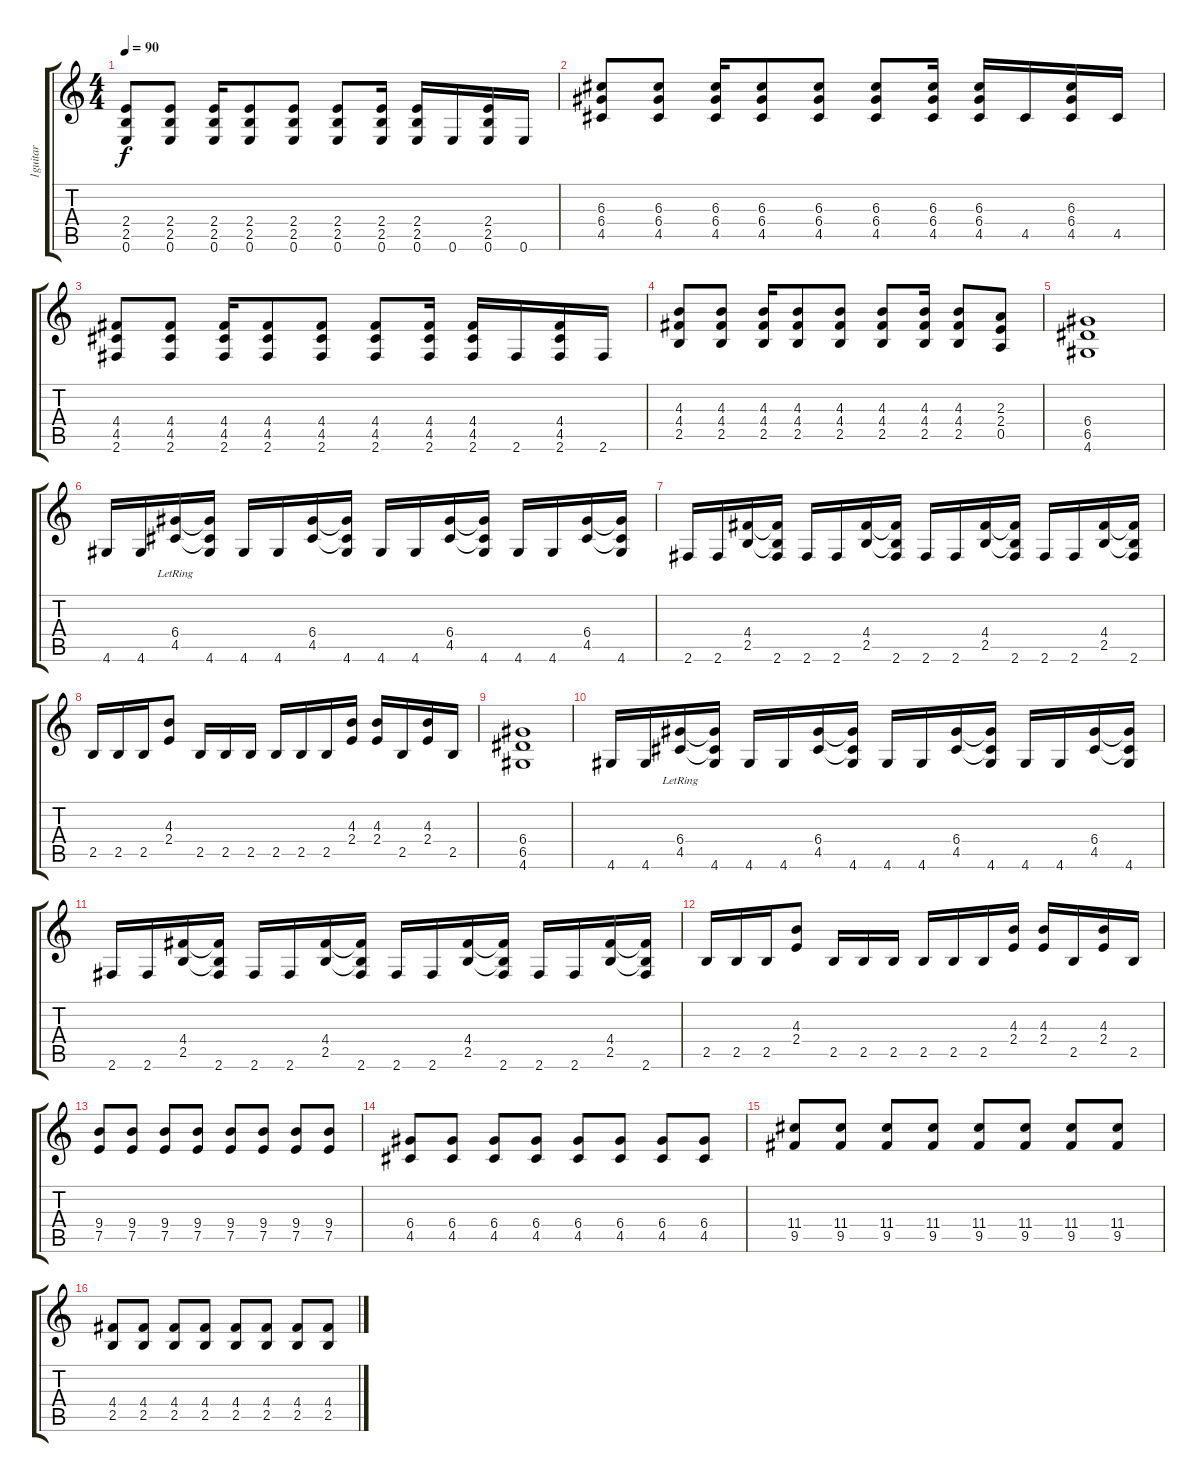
\track ("1guitar" "1guitar") {instrument distortionguitar}
\staff {score tabs}
\tuning (E4 B3 G3 D3 A2 E2) {hide}
\ts (4 4)
\tempo 90
\clef g2
\ks c
(2.4 2.5 0.6).8{dy f} (2.4 2.5 0.6).8 (2.4 2.5 0.6).16 (2.4 2.5 0.6).8 (2.4 2.5 0.6).8 (2.4 2.5 0.6).8 (2.4 2.5 0.6).16 (2.4 2.5 0.6).16 0.6.16 (2.4 2.5 0.6).16 0.6.16 |
(6.3 6.4 4.5).8 (6.3 6.4 4.5).8 (6.3 6.4 4.5).16 (6.3 6.4 4.5).8 (6.3 6.4 4.5).8 (6.3 6.4 4.5).8 (6.3 6.4 4.5).16 (6.3 6.4 4.5).16 4.5.16 (6.3 6.4 4.5).16 4.5.16 |
(4.4 4.5 2.6).8 (4.4 4.5 2.6).8 (4.4 4.5 2.6).16 (4.4 4.5 2.6).8 (4.4 4.5 2.6).8 (4.4 4.5 2.6).8 (4.4 4.5 2.6).16 (4.4 4.5 2.6).16 2.6.16 (4.4 4.5 2.6).16 2.6.16 |
(4.3 4.4 2.5).8 (4.3 4.4 2.5).8 (4.3 4.4 2.5).16 (4.3 4.4 2.5).8 (4.3 4.4 2.5).8 (4.3 4.4 2.5).8 (4.3 4.4 2.5).16 (4.3 4.4 2.5).8 (2.3 2.4 0.5).8 |
(6.4 6.5 4.6).1 |
4.6.16 4.6.16 (6.4{lr} 4.5).16 (6.4{t} 4.5{t} 4.6).16 4.6.16 4.6.16 (6.4 4.5).16 (6.4{t} 4.5{t} 4.6).16 4.6.16 4.6.16 (6.4 4.5).16 (6.4{t} 4.5{t} 4.6).16 4.6.16 4.6.16 (6.4 4.5).16 (6.4{t} 4.5{t} 4.6).16 |
2.6.16 2.6.16 (4.4 2.5).16 (4.4{t} 2.5{t} 2.6).16 2.6.16 2.6.16 (4.4 2.5).16 (4.4{t} 2.5{t} 2.6).16 2.6.16 2.6.16 (4.4 2.5).16 (4.4{t} 2.5{t} 2.6).16 2.6.16 2.6.16 (4.4 2.5).16 (4.4{t} 2.5{t} 2.6).16 |
2.5.16 2.5.16 2.5.16 (4.3 2.4).8 2.5.16 2.5.16 2.5.16 2.5.16 2.5.16 2.5.16 (4.3 2.4).16 (4.3 2.4).16 2.5.16 (4.3 2.4).16 2.5.16 |
(6.4 6.5 4.6).1 |
4.6.16 4.6.16 (6.4{lr} 4.5).16 (6.4{t} 4.5{t} 4.6).16 4.6.16 4.6.16 (6.4 4.5).16 (6.4{t} 4.5{t} 4.6).16 4.6.16 4.6.16 (6.4 4.5).16 (6.4{t} 4.5{t} 4.6).16 4.6.16 4.6.16 (6.4 4.5).16 (6.4{t} 4.5{t} 4.6).16 |
2.6.16 2.6.16 (4.4 2.5).16 (4.4{t} 2.5{t} 2.6).16 2.6.16 2.6.16 (4.4 2.5).16 (4.4{t} 2.5{t} 2.6).16 2.6.16 2.6.16 (4.4 2.5).16 (4.4{t} 2.5{t} 2.6).16 2.6.16 2.6.16 (4.4 2.5).16 (4.4{t} 2.5{t} 2.6).16 |
2.5.16 2.5.16 2.5.16 (4.3 2.4).8 2.5.16 2.5.16 2.5.16 2.5.16 2.5.16 2.5.16 (4.3 2.4).16 (4.3 2.4).16 2.5.16 (4.3 2.4).16 2.5.16 |
(9.4 7.5).8 (9.4 7.5).8 (9.4 7.5).8 (9.4 7.5).8 (9.4 7.5).8 (9.4 7.5).8 (9.4 7.5).8 (9.4 7.5).8 |
(6.4 4.5).8 (6.4 4.5).8 (6.4 4.5).8 (6.4 4.5).8 (6.4 4.5).8 (6.4 4.5).8 (6.4 4.5).8 (6.4 4.5).8 |
(11.4 9.5).8 (11.4 9.5).8 (11.4 9.5).8 (11.4 9.5).8 (11.4 9.5).8 (11.4 9.5).8 (11.4 9.5).8 (11.4 9.5).8 |
(4.4 2.5).8 (4.4 2.5).8 (4.4 2.5).8 (4.4 2.5).8 (4.4 2.5).8 (4.4 2.5).8 (4.4 2.5).8 (4.4 2.5).8
